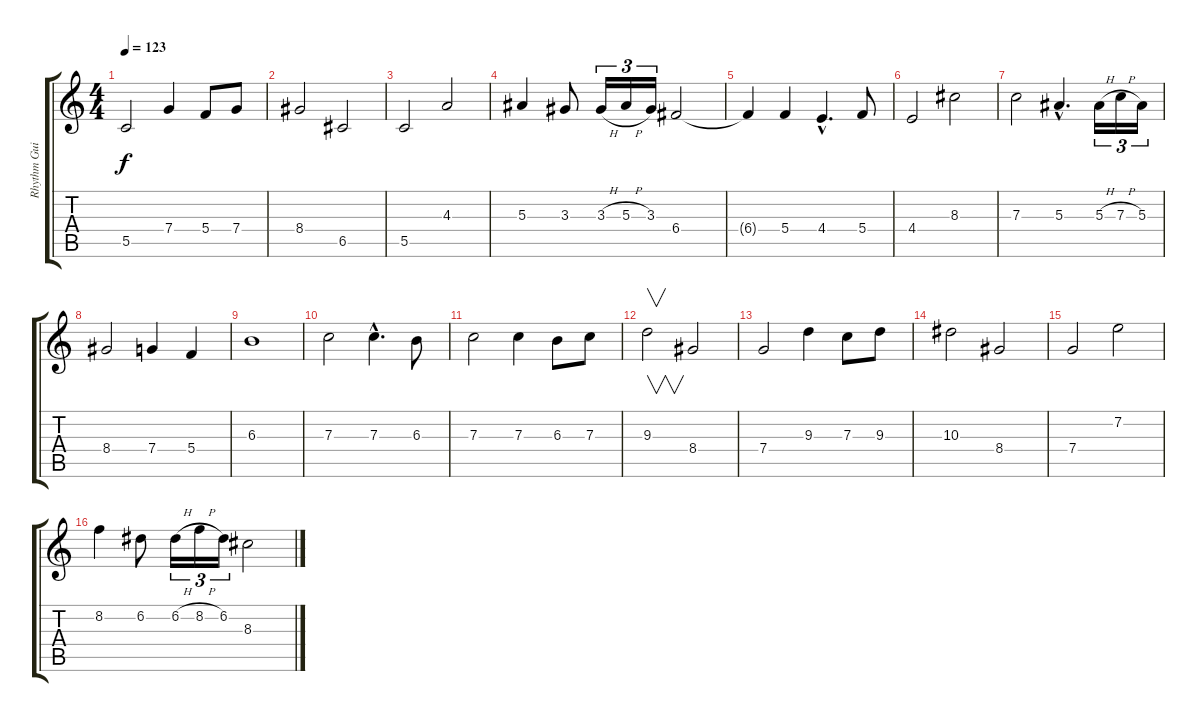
\track ("Rhythm Guitar" "Rhythm Gui") {instrument distortionguitar}
\staff {score tabs}
\tuning (D4 A3 F3 C3 G2 D2) {hide}
\ts (4 4)
\tempo 123
\clef g2
\ks c
5.5.2{dy f} 7.4.4 5.4.8 7.4.8 |
8.4.2 6.5.2 |
5.5.2 4.3.2 |
5.3.4 3.3.8 3.3{h}.16{tu (3 2)} 5.3{h}.16{tu (3 2)} 3.3.16{tu (3 2)} 6.4.2 |
6.4{t}.4 5.4.4 4.4{hac}.4{d} 5.4.8 |
4.4.2 8.3.2 |
7.3.2 5.3{hac}.4{d} 5.3{h}.16{tu (3 2)} 7.3{h}.16{tu (3 2)} 5.3.16{tu (3 2)} |
8.4.2 7.4.4 5.4.4 |
6.3.1 |
7.3.2 7.3{hac}.4{d} 6.3.8 |
7.3.2 7.3.4 6.3.8 7.3.8 |
9.3.2{v} 8.4.2 |
7.4.2 9.3.4 7.3.8 9.3.8 |
10.3.2 8.4.2 |
7.4.2 7.2.2 |
8.2.4 6.2.8 6.2{h}.16{tu (3 2)} 8.2{h}.16{tu (3 2)} 6.2.16{tu (3 2)} 8.3.2
